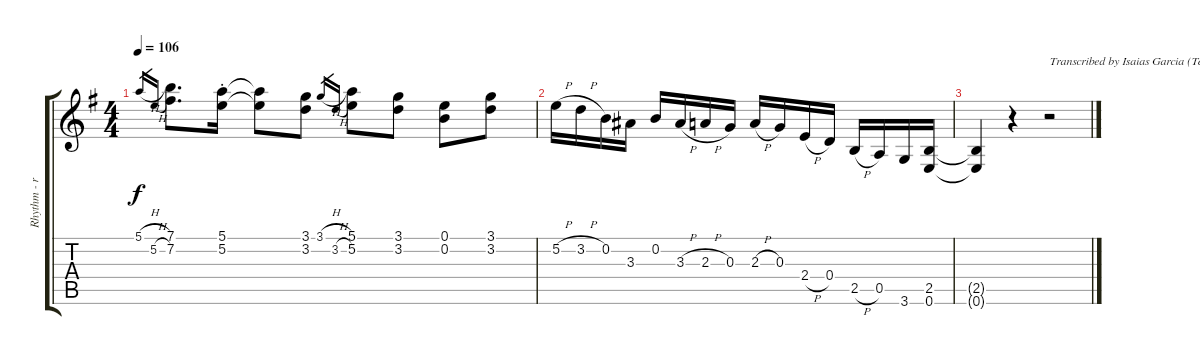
\track ("Rhythm - right" "Rhythm - r") {instrument distortionguitar}
\staff {score tabs}
\tuning (E4 B3 G3 D3 A2 E2) {hide}
\ts (4 4)
\tempo 106
\clef g2
\ks g
5.1{h}.16{gr dy f} 5.2{h}.16{gr} (7.1 7.2).8{d} (5.1{st} 5.2{st}).16 (5.1{t} 5.2{t}).8 (3.1 3.2).8 3.1{h}.16{gr} 3.2{h}.16{gr} (5.1 5.2).8 (3.1 3.2).8 (0.1 0.2).8 (3.1 3.2).8 |
5.2{h}.16 3.2{h}.16 0.2.16 3.3.16 0.2.16 3.3{h}.16 2.3{h}.16 0.3.16 2.3{h}.16 0.3.16 2.4{h}.16 0.4.16 2.5{h}.16 0.5.16 3.6.16 (2.5 0.6).16 |
(2.5{t} 0.6{t}).4 r.4 r.2{txt "Transcribed by Isaias Garcia (TexasFury)"}
